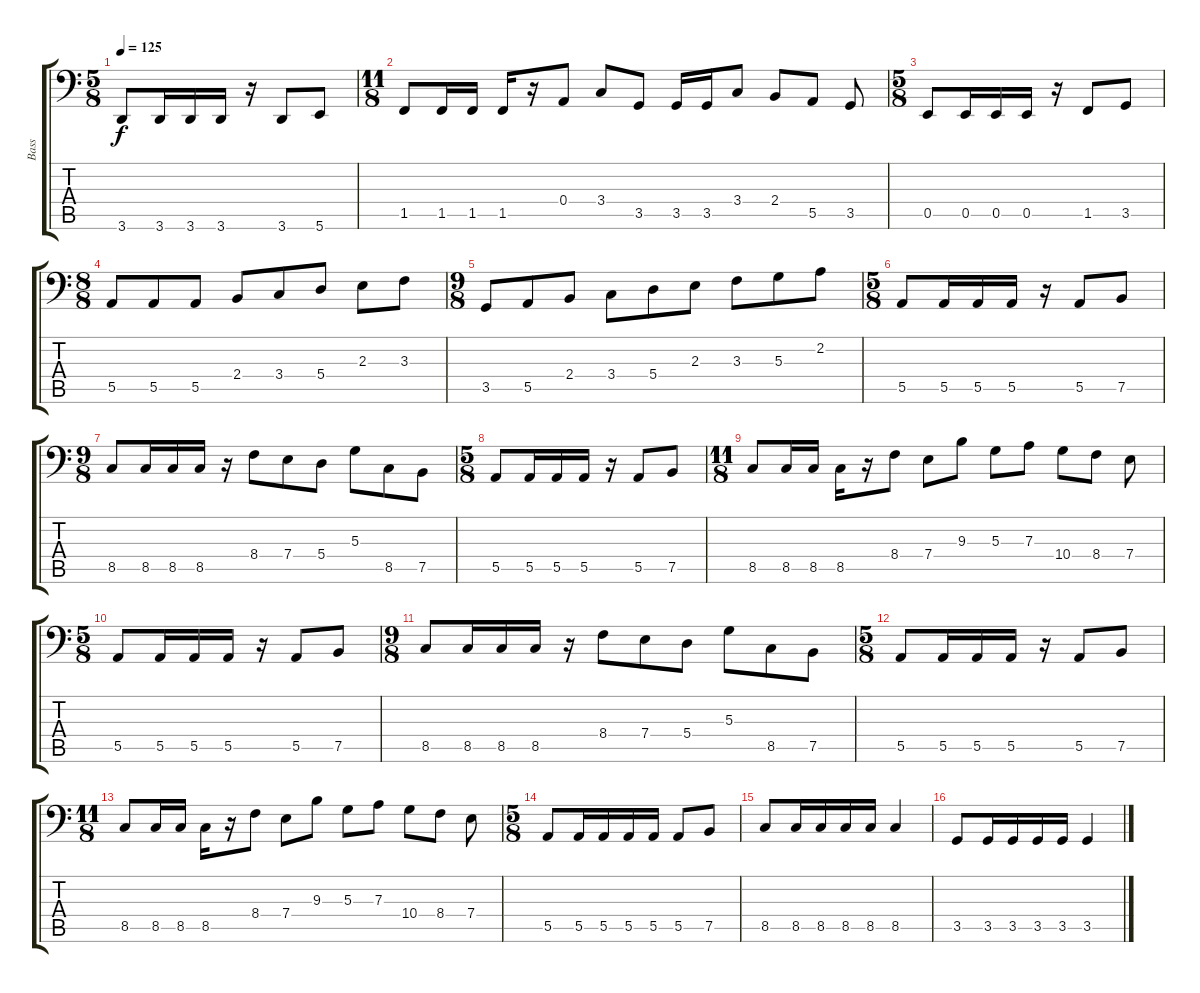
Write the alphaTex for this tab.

\track ("Bass" "Bass") {instrument electricbassfinger}
\staff {score tabs}
\tuning (C3 G2 D2 A1 E1 B0) {hide}
\ts (5 8)
\tempo 125
\clef f4
\ks c
3.6.8{dy f} 3.6.16 3.6.16 3.6.16 r.16 3.6.8 5.6.8 |
\ts (11 8)
1.5.8 1.5.16 1.5.16 1.5.16 r.16 0.4.8 3.4.8 3.5.8 3.5.16 3.5.16 3.4.8 2.4.8 5.5.8 3.5.8 |
\ts (5 8)
0.5.8 0.5.16 0.5.16 0.5.16 r.16 1.5.8 3.5.8 |
\ts (8 8)
5.5.8 5.5.8 5.5.8 2.4.8 3.4.8 5.4.8 2.3.8 3.3.8 |
\ts (9 8)
3.5.8 5.5.8 2.4.8 3.4.8 5.4.8 2.3.8 3.3.8 5.3.8 2.2.8 |
\ts (5 8)
5.5.8 5.5.16 5.5.16 5.5.16 r.16 5.5.8 7.5.8 |
\ts (9 8)
8.5.8 8.5.16 8.5.16 8.5.16 r.16 8.4.8 7.4.8 5.4.8 5.3.8 8.5.8 7.5.8 |
\ts (5 8)
5.5.8 5.5.16 5.5.16 5.5.16 r.16 5.5.8 7.5.8 |
\ts (11 8)
8.5.8 8.5.16 8.5.16 8.5.16 r.16 8.4.8 7.4.8 9.3.8 5.3.8 7.3.8 10.4.8 8.4.8 7.4.8 |
\ts (5 8)
5.5.8 5.5.16 5.5.16 5.5.16 r.16 5.5.8 7.5.8 |
\ts (9 8)
8.5.8 8.5.16 8.5.16 8.5.16 r.16 8.4.8 7.4.8 5.4.8 5.3.8 8.5.8 7.5.8 |
\ts (5 8)
5.5.8 5.5.16 5.5.16 5.5.16 r.16 5.5.8 7.5.8 |
\ts (11 8)
8.5.8 8.5.16 8.5.16 8.5.16 r.16 8.4.8 7.4.8 9.3.8 5.3.8 7.3.8 10.4.8 8.4.8 7.4.8 |
\ts (5 8)
5.5.8 5.5.16 5.5.16 5.5.16 5.5.16 5.5.8 7.5.8 |
8.5.8 8.5.16 8.5.16 8.5.16 8.5.16 8.5.4 |
3.5.8 3.5.16 3.5.16 3.5.16 3.5.16 3.5.4
